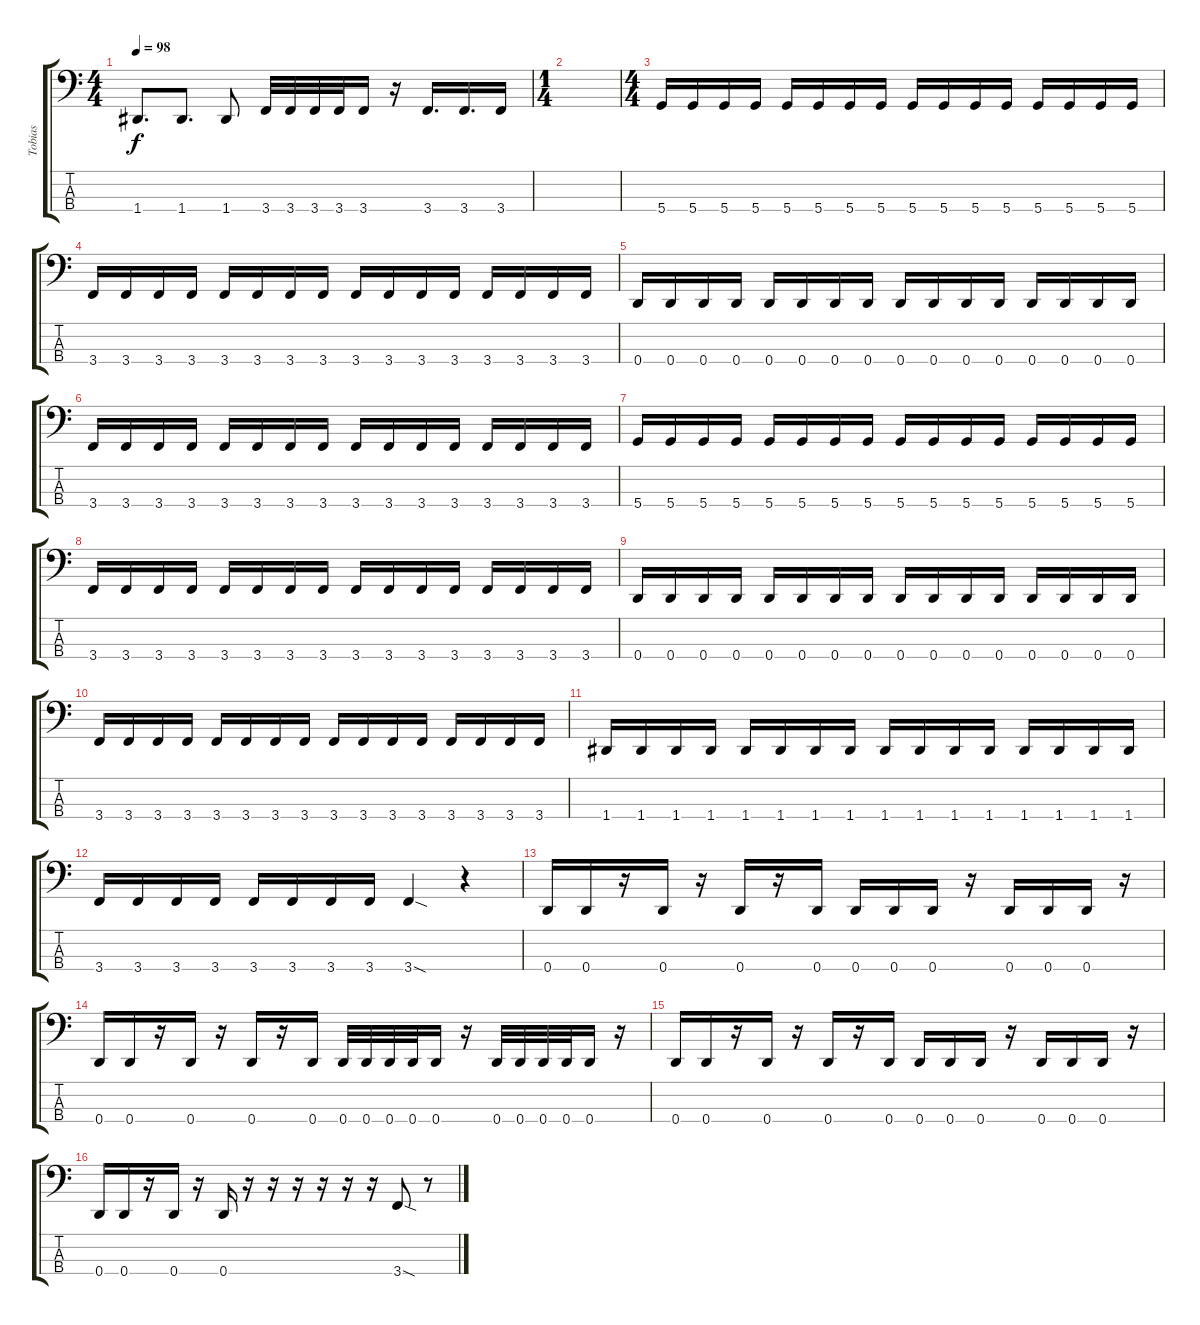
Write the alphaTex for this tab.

\track ("Tobias" "Tobias") {instrument electricbasspick}
\staff {score tabs}
\tuning (G2 D2 A1 D1) {hide}
\ts (4 4)
\tempo 98
\clef f4
\ks c
1.4.8{d dy f} 1.4.8{d} 1.4.8 3.4.32 3.4.32 3.4.32 3.4.32 3.4.16 r.16 3.4.16{d} 3.4.16{d} 3.4.16 |
\ts (1 4)
|
\ts (4 4)
5.4.16 5.4.16 5.4.16 5.4.16 5.4.16 5.4.16 5.4.16 5.4.16 5.4.16 5.4.16 5.4.16 5.4.16 5.4.16 5.4.16 5.4.16 5.4.16 |
3.4.16 3.4.16 3.4.16 3.4.16 3.4.16 3.4.16 3.4.16 3.4.16 3.4.16 3.4.16 3.4.16 3.4.16 3.4.16 3.4.16 3.4.16 3.4.16 |
0.4.16 0.4.16 0.4.16 0.4.16 0.4.16 0.4.16 0.4.16 0.4.16 0.4.16 0.4.16 0.4.16 0.4.16 0.4.16 0.4.16 0.4.16 0.4.16 |
3.4.16 3.4.16 3.4.16 3.4.16 3.4.16 3.4.16 3.4.16 3.4.16 3.4.16 3.4.16 3.4.16 3.4.16 3.4.16 3.4.16 3.4.16 3.4.16 |
5.4.16 5.4.16 5.4.16 5.4.16 5.4.16 5.4.16 5.4.16 5.4.16 5.4.16 5.4.16 5.4.16 5.4.16 5.4.16 5.4.16 5.4.16 5.4.16 |
3.4.16 3.4.16 3.4.16 3.4.16 3.4.16 3.4.16 3.4.16 3.4.16 3.4.16 3.4.16 3.4.16 3.4.16 3.4.16 3.4.16 3.4.16 3.4.16 |
0.4.16 0.4.16 0.4.16 0.4.16 0.4.16 0.4.16 0.4.16 0.4.16 0.4.16 0.4.16 0.4.16 0.4.16 0.4.16 0.4.16 0.4.16 0.4.16 |
3.4.16 3.4.16 3.4.16 3.4.16 3.4.16 3.4.16 3.4.16 3.4.16 3.4.16 3.4.16 3.4.16 3.4.16 3.4.16 3.4.16 3.4.16 3.4.16 |
1.4.16 1.4.16 1.4.16 1.4.16 1.4.16 1.4.16 1.4.16 1.4.16 1.4.16 1.4.16 1.4.16 1.4.16 1.4.16 1.4.16 1.4.16 1.4.16 |
3.4.16 3.4.16 3.4.16 3.4.16 3.4.16 3.4.16 3.4.16 3.4.16 3.4{sod}.4 r.4 |
0.4.16 0.4.16 r.16 0.4.16 r.16 0.4.16 r.16 0.4.16 0.4.16 0.4.16 0.4.16 r.16 0.4.16 0.4.16 0.4.16 r.16 |
0.4.16 0.4.16 r.16 0.4.16 r.16 0.4.16 r.16 0.4.16 0.4.32 0.4.32 0.4.32 0.4.32 0.4.16 r.16 0.4.32 0.4.32 0.4.32 0.4.32 0.4.16 r.16 |
0.4.16 0.4.16 r.16 0.4.16 r.16 0.4.16 r.16 0.4.16 0.4.16 0.4.16 0.4.16 r.16 0.4.16 0.4.16 0.4.16 r.16 |
0.4.16 0.4.16 r.16 0.4.16 r.16 0.4.16 r.16 r.16 r.16 r.16 r.16 r.16 3.4{sod}.8 r.8
